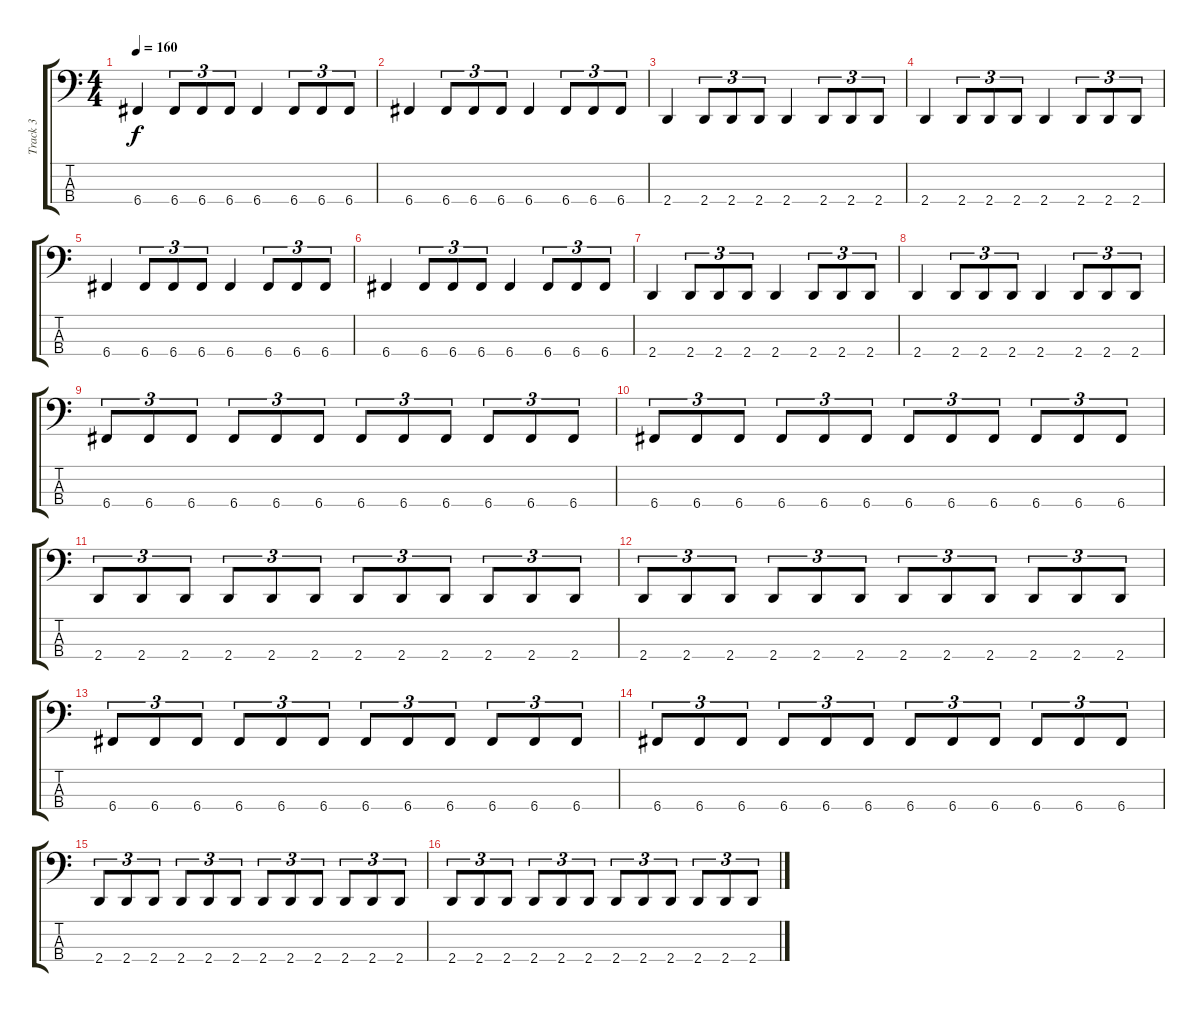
\track ("Track 3" "Track 3") {instrument electricbasspick}
\staff {score tabs}
\tuning (F2 C2 G1 C1) {hide}
\ts (4 4)
\tempo 160
\clef f4
\ks c
6.4.4{dy f} 6.4.8{tu (3 2)} 6.4.8{tu (3 2)} 6.4.8{tu (3 2)} 6.4.4 6.4.8{tu (3 2)} 6.4.8{tu (3 2)} 6.4.8{tu (3 2)} |
6.4.4 6.4.8{tu (3 2)} 6.4.8{tu (3 2)} 6.4.8{tu (3 2)} 6.4.4 6.4.8{tu (3 2)} 6.4.8{tu (3 2)} 6.4.8{tu (3 2)} |
2.4.4 2.4.8{tu (3 2)} 2.4.8{tu (3 2)} 2.4.8{tu (3 2)} 2.4.4 2.4.8{tu (3 2)} 2.4.8{tu (3 2)} 2.4.8{tu (3 2)} |
2.4.4 2.4.8{tu (3 2)} 2.4.8{tu (3 2)} 2.4.8{tu (3 2)} 2.4.4 2.4.8{tu (3 2)} 2.4.8{tu (3 2)} 2.4.8{tu (3 2)} |
6.4.4 6.4.8{tu (3 2)} 6.4.8{tu (3 2)} 6.4.8{tu (3 2)} 6.4.4 6.4.8{tu (3 2)} 6.4.8{tu (3 2)} 6.4.8{tu (3 2)} |
6.4.4 6.4.8{tu (3 2)} 6.4.8{tu (3 2)} 6.4.8{tu (3 2)} 6.4.4 6.4.8{tu (3 2)} 6.4.8{tu (3 2)} 6.4.8{tu (3 2)} |
2.4.4 2.4.8{tu (3 2)} 2.4.8{tu (3 2)} 2.4.8{tu (3 2)} 2.4.4 2.4.8{tu (3 2)} 2.4.8{tu (3 2)} 2.4.8{tu (3 2)} |
2.4.4 2.4.8{tu (3 2)} 2.4.8{tu (3 2)} 2.4.8{tu (3 2)} 2.4.4 2.4.8{tu (3 2)} 2.4.8{tu (3 2)} 2.4.8{tu (3 2)} |
6.4.8{tu (3 2)} 6.4.8{tu (3 2)} 6.4.8{tu (3 2)} 6.4.8{tu (3 2)} 6.4.8{tu (3 2)} 6.4.8{tu (3 2)} 6.4.8{tu (3 2)} 6.4.8{tu (3 2)} 6.4.8{tu (3 2)} 6.4.8{tu (3 2)} 6.4.8{tu (3 2)} 6.4.8{tu (3 2)} |
6.4.8{tu (3 2)} 6.4.8{tu (3 2)} 6.4.8{tu (3 2)} 6.4.8{tu (3 2)} 6.4.8{tu (3 2)} 6.4.8{tu (3 2)} 6.4.8{tu (3 2)} 6.4.8{tu (3 2)} 6.4.8{tu (3 2)} 6.4.8{tu (3 2)} 6.4.8{tu (3 2)} 6.4.8{tu (3 2)} |
2.4.8{tu (3 2)} 2.4.8{tu (3 2)} 2.4.8{tu (3 2)} 2.4.8{tu (3 2)} 2.4.8{tu (3 2)} 2.4.8{tu (3 2)} 2.4.8{tu (3 2)} 2.4.8{tu (3 2)} 2.4.8{tu (3 2)} 2.4.8{tu (3 2)} 2.4.8{tu (3 2)} 2.4.8{tu (3 2)} |
2.4.8{tu (3 2)} 2.4.8{tu (3 2)} 2.4.8{tu (3 2)} 2.4.8{tu (3 2)} 2.4.8{tu (3 2)} 2.4.8{tu (3 2)} 2.4.8{tu (3 2)} 2.4.8{tu (3 2)} 2.4.8{tu (3 2)} 2.4.8{tu (3 2)} 2.4.8{tu (3 2)} 2.4.8{tu (3 2)} |
6.4.8{tu (3 2)} 6.4.8{tu (3 2)} 6.4.8{tu (3 2)} 6.4.8{tu (3 2)} 6.4.8{tu (3 2)} 6.4.8{tu (3 2)} 6.4.8{tu (3 2)} 6.4.8{tu (3 2)} 6.4.8{tu (3 2)} 6.4.8{tu (3 2)} 6.4.8{tu (3 2)} 6.4.8{tu (3 2)} |
6.4.8{tu (3 2)} 6.4.8{tu (3 2)} 6.4.8{tu (3 2)} 6.4.8{tu (3 2)} 6.4.8{tu (3 2)} 6.4.8{tu (3 2)} 6.4.8{tu (3 2)} 6.4.8{tu (3 2)} 6.4.8{tu (3 2)} 6.4.8{tu (3 2)} 6.4.8{tu (3 2)} 6.4.8{tu (3 2)} |
2.4.8{tu (3 2)} 2.4.8{tu (3 2)} 2.4.8{tu (3 2)} 2.4.8{tu (3 2)} 2.4.8{tu (3 2)} 2.4.8{tu (3 2)} 2.4.8{tu (3 2)} 2.4.8{tu (3 2)} 2.4.8{tu (3 2)} 2.4.8{tu (3 2)} 2.4.8{tu (3 2)} 2.4.8{tu (3 2)} |
2.4.8{tu (3 2)} 2.4.8{tu (3 2)} 2.4.8{tu (3 2)} 2.4.8{tu (3 2)} 2.4.8{tu (3 2)} 2.4.8{tu (3 2)} 2.4.8{tu (3 2)} 2.4.8{tu (3 2)} 2.4.8{tu (3 2)} 2.4.8{tu (3 2)} 2.4.8{tu (3 2)} 2.4.8{tu (3 2)}
